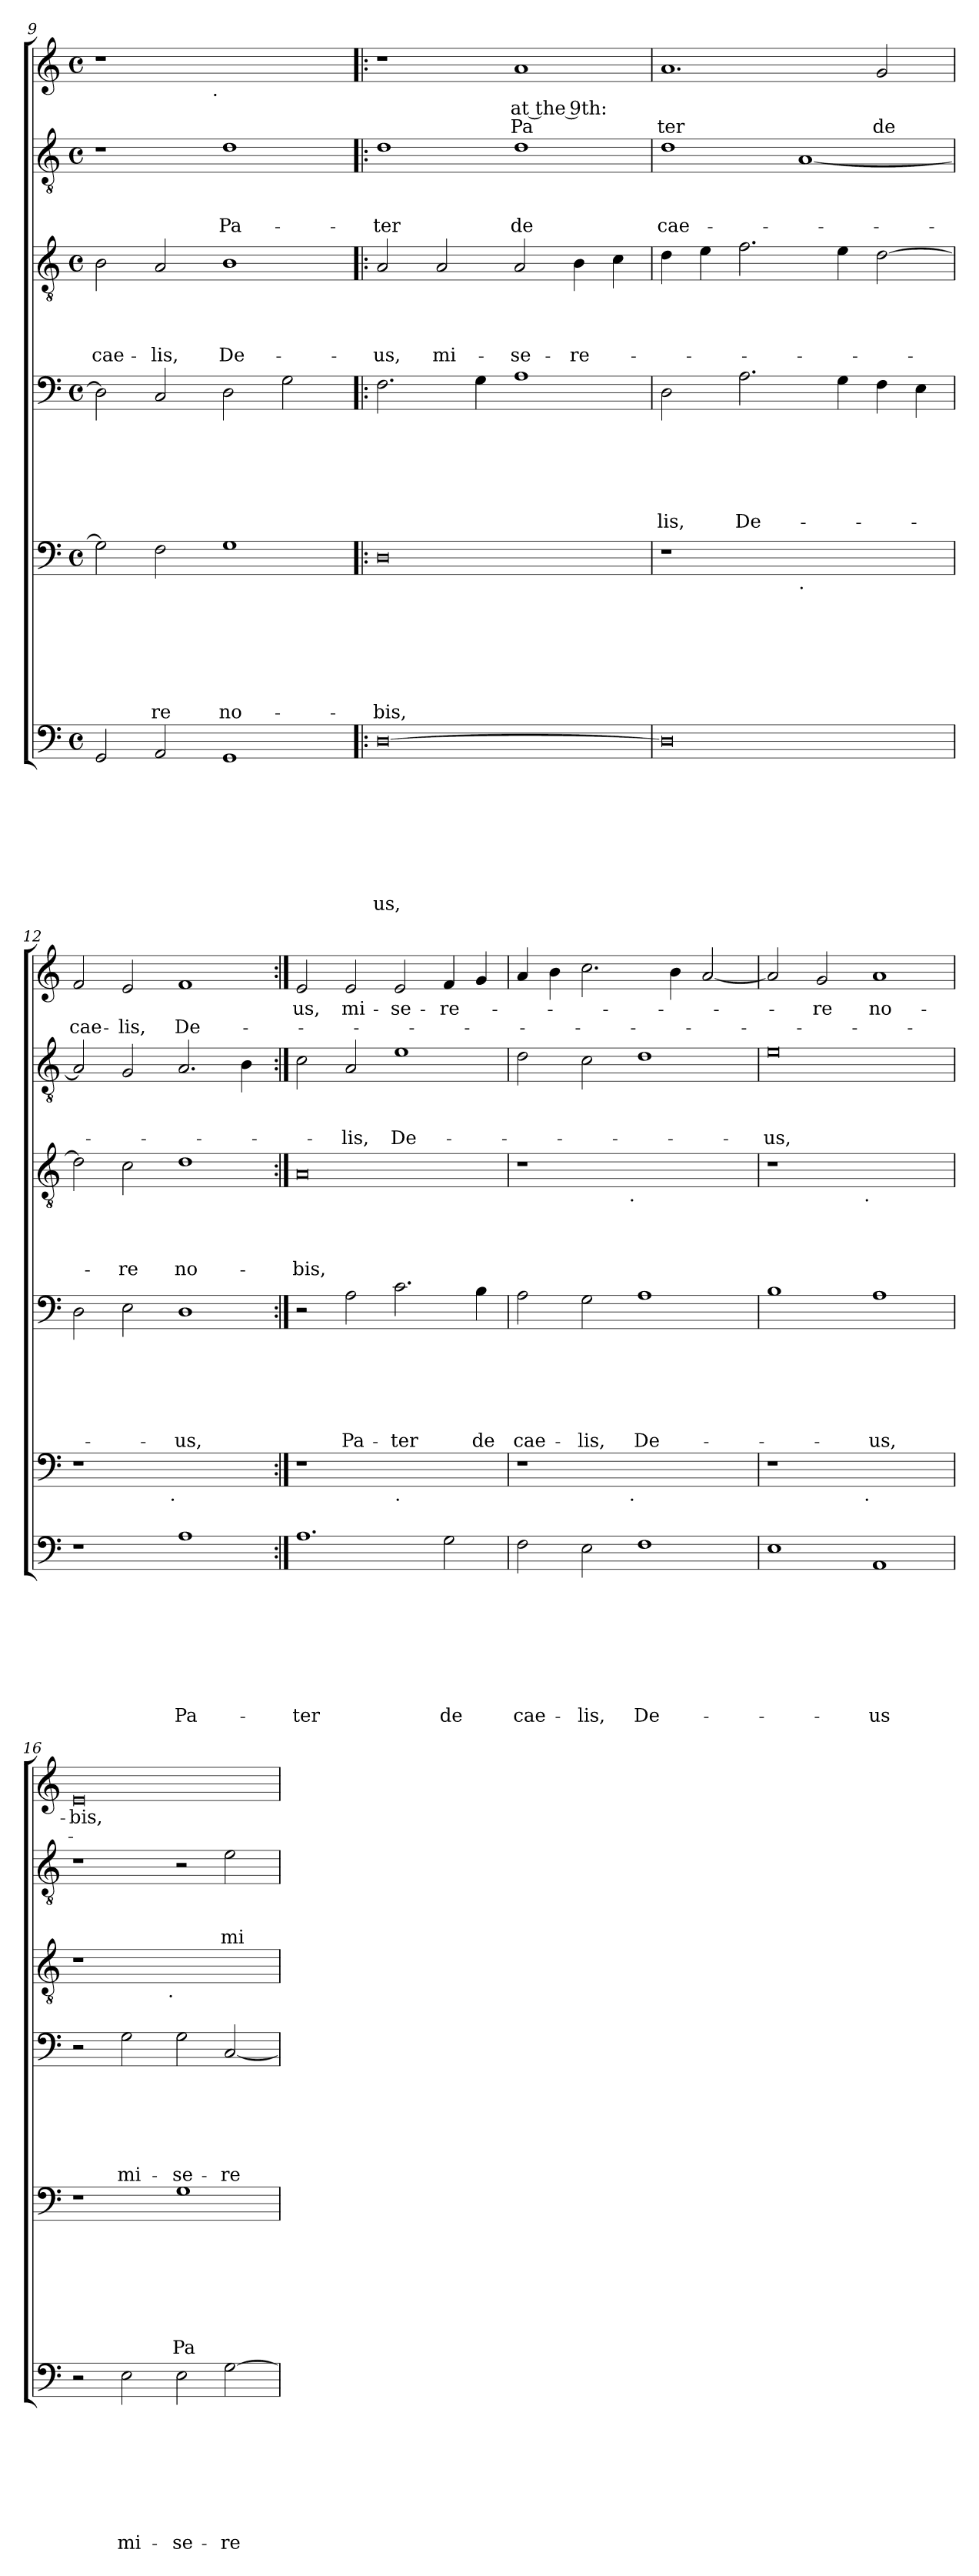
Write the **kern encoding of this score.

**kern	**text	**text	**text	**text	**text	**text	**text	**text	**kern	**text	**text	**text	**text	**text	**text	**text	**kern	**text	**text	**text	**text	**text	**text	**kern	**text	**text	**text	**text	**kern	**text	**text	**text	**kern	**text	**text
*part6	*part6	*part6	*part6	*part6	*part6	*part6	*part6	*part6	*part5	*part5	*part5	*part5	*part5	*part5	*part5	*part5	*part4	*part4	*part4	*part4	*part4	*part4	*part4	*part3	*part3	*part3	*part3	*part3	*part2	*part2	*part2	*part2	*part1	*part1	*part1
*staff6	*staff6	*staff6	*staff6	*staff6	*staff6	*staff6	*staff6	*staff6	*staff5	*staff5	*staff5	*staff5	*staff5	*staff5	*staff5	*staff5	*staff4	*staff4	*staff4	*staff4	*staff4	*staff4	*staff4	*staff3	*staff3	*staff3	*staff3	*staff3	*staff2	*staff2	*staff2	*staff2	*staff1	*staff1	*staff1
*clefF4	*	*	*	*	*	*	*	*	*clefF4	*	*	*	*	*	*	*	*clefF4	*	*	*	*	*	*	*clefGv2	*	*	*	*	*clefGv2	*	*	*	*clefG2	*	*
*k[]	*	*	*	*	*	*	*	*	*k[]	*	*	*	*	*	*	*	*k[]	*	*	*	*	*	*	*k[]	*	*	*	*	*k[]	*	*	*	*k[]	*	*
*C:	*	*	*	*	*	*	*	*	*C:	*	*	*	*	*	*	*	*C:	*	*	*	*	*	*	*C:	*	*	*	*	*C:	*	*	*	*C:	*	*
*M4/4	*	*	*	*	*	*	*	*	*M4/4	*	*	*	*	*	*	*	*M4/4	*	*	*	*	*	*	*M4/4	*	*	*	*	*M4/4	*	*	*	*M4/4	*	*
*met(c)	*	*	*	*	*	*	*	*	*met(c)	*	*	*	*	*	*	*	*met(c)	*	*	*	*	*	*	*met(c)	*	*	*	*	*met(c)	*	*	*	*met(c)	*	*
=9	=9	=9	=9	=9	=9	=9	=9	=9	=9	=9	=9	=9	=9	=9	=9	=9	=9	=9	=9	=9	=9	=9	=9	=9	=9	=9	=9	=9	=9	=9	=9	=9	=9	=9	=9
!	!	!	!	!	!	!	!	!	!	!	!	!	!	!	!	!	!	!	!	!	!	!	!	!	!	!	!	!LO:LY:b	!	!	!	!	!	!	!
*	*	*	*	*	*	*	*	*	*	*	*	*	*	*	*	*	*	*	*	*	*	*	*	*	*	*	*	*	*	*	*	*	*^	*	*
2GG/	.	.	.	.	.	.	.	.	2G\]	.	.	.	.	.	.	.	2D\]	.	.	.	.	.	.	2B\	.	.	.	cae-	1r	.	.	.	1r	2ryy	.	.
!	!	!	!	!	!	!	!	!	!	!	!	!	!	!	!	!LO:LY:b	!	!	!	!	!	!	!	!	!	!	!	!LO:LY:b	!	!	!	!	!	!	!	!
2AA/	.	.	.	.	.	.	.	.	2F\	.	.	.	.	.	.	-re	2C/	.	.	.	.	.	.	2A/	.	.	.	-lis,	.	.	.	.	.	4...ryy	.	.
!	!	!	!	!	!	!	!	!	!	!	!	!	!	!	!	!	!	!	!	!	!	!	!	!	!	!	!	!	!	!	!	!	!	!LO:TX:b:t=.	!	!
.	.	.	.	.	.	.	.	.	.	.	.	.	.	.	.	.	.	.	.	.	.	.	.	.	.	.	.	.	.	.	.	.	.	1ryy	.	.
!	!	!	!	!	!	!	!	!	!	!	!	!	!	!	!	!LO:LY:b	!	!	!	!	!	!	!	!	!	!	!	!LO:LY:b	!	!	!	!LO:LY:b	!	!	!	!
1GG	.	.	.	.	.	.	.	.	1G	.	.	.	.	.	.	no-	2D\	.	.	.	.	.	.	1B	.	.	.	De-	1d	.	.	Pa-	1ryy	.	.	.
.	.	.	.	.	.	.	.	.	.	.	.	.	.	.	.	.	2G\	.	.	.	.	.	.	.	.	.	.	.	.	.	.	.	.	.	.	.
.	.	.	.	.	.	.	.	.	.	.	.	.	.	.	.	.	.	.	.	.	.	.	.	.	.	.	.	.	.	.	.	.	.	32ryy	.	.
=10!|:	=10!|:	=10!|:	=10!|:	=10!|:	=10!|:	=10!|:	=10!|:	=10!|:	=10!|:	=10!|:	=10!|:	=10!|:	=10!|:	=10!|:	=10!|:	=10!|:	=10!|:	=10!|:	=10!|:	=10!|:	=10!|:	=10!|:	=10!|:	=10!|:	=10!|:	=10!|:	=10!|:	=10!|:	=10!|:	=10!|:	=10!|:	=10!|:	=10!|:	=10!|:	=10!|:	=10!|:
!	!	!	!	!	!	!	!	!LO:LY:b	!	!	!	!	!	!	!	!LO:LY:b	!	!	!	!	!	!	!	!	!	!	!	!LO:LY:b	!	!	!	!LO:LY:b	!	!	!	!
*	*	*	*	*	*	*	*	*	*	*	*	*	*	*	*	*	*	*	*	*	*	*	*	*	*	*	*	*	*	*	*	*	*v	*v	*	*
[>0D	.	.	.	.	.	.	.	-us,	0D	.	.	.	.	.	.	-bis,	2.F\	.	.	.	.	.	.	2A/	.	.	.	-us,	1d	.	.	-ter	1r	.	.
!	!	!	!	!	!	!	!	!	!	!	!	!	!	!	!	!	!	!	!	!	!	!	!	!	!	!	!	!LO:LY:b	!	!	!	!	!	!	!
.	.	.	.	.	.	.	.	.	.	.	.	.	.	.	.	.	.	.	.	.	.	.	.	2A/	.	.	.	mi-	.	.	.	.	.	.	.
.	.	.	.	.	.	.	.	.	.	.	.	.	.	.	.	.	4G\	.	.	.	.	.	.	.	.	.	.	.	.	.	.	.	.	.	.
!	!	!	!	!	!	!	!	!	!	!	!	!	!	!	!	!	!	!	!	!	!	!	!	!	!	!	!	!LO:LY:b	!	!	!	!LO:LY:b	!	!LO:LY:b:rj	!LO:LY:b:rj
.	.	.	.	.	.	.	.	.	.	.	.	.	.	.	.	.	1A	.	.	.	.	.	.	2A/	.	.	.	-se-	1d	.	.	de	1a	at the 9th:	Pa
!	!	!	!	!	!	!	!	!	!	!	!	!	!	!	!	!	!	!	!	!	!	!	!	!	!	!	!	!LO:LY:b	!	!	!	!	!	!	!
.	.	.	.	.	.	.	.	.	.	.	.	.	.	.	.	.	.	.	.	.	.	.	.	4B\	.	.	.	-re-	.	.	.	.	.	.	.
.	.	.	.	.	.	.	.	.	.	.	.	.	.	.	.	.	.	.	.	.	.	.	.	4c\	.	.	.	.	.	.	.	.	.	.	.
=11	=11	=11	=11	=11	=11	=11	=11	=11	=11	=11	=11	=11	=11	=11	=11	=11	=11	=11	=11	=11	=11	=11	=11	=11	=11	=11	=11	=11	=11	=11	=11	=11	=11	=11	=11
!	!	!	!	!	!	!	!	!	!	!	!	!	!	!	!	!	!	!	!	!	!	!	!LO:LY:b	!	!	!	!	!	!	!	!	!LO:LY:b	!	!	!LO:LY:b
0D]	.	.	.	.	.	.	.	.	1r	.	.	.	.	.	.	.	2D\	.	.	.	.	.	-lis,	4d\	.	.	.	.	1d	.	.	cae-	1.a	.	ter
.	.	.	.	.	.	.	.	.	.	.	.	.	.	.	.	.	.	.	.	.	.	.	.	4e\	.	.	.	.	.	.	.	.	.	.	.
!	!	!	!	!	!	!	!	!	!	!	!	!	!	!	!	!	!	!	!	!	!	!	!LO:LY:b	!	!	!	!	!	!	!	!	!	!	!	!
.	.	.	.	.	.	.	.	.	.	.	.	.	.	.	.	.	2.A\	.	.	.	.	.	De-	2.f\	.	.	.	.	.	.	.	.	.	.	.
!	!	!	!	!	!	!	!	!	!LO:TX:b:t=.	!	!	!	!	!	!	!	!	!	!	!	!	!	!	!	!	!	!	!	!	!	!	!	!	!	!
.	.	.	.	.	.	.	.	.	1ryy	.	.	.	.	.	.	.	.	.	.	.	.	.	.	.	.	.	.	.	[<1A	.	.	.	.	.	.
.	.	.	.	.	.	.	.	.	.	.	.	.	.	.	.	.	4G\	.	.	.	.	.	.	4e\	.	.	.	.	.	.	.	.	.	.	.
!	!	!	!	!	!	!	!	!	!	!	!	!	!	!	!	!	!	!	!	!	!	!	!	!	!	!	!	!	!	!	!	!	!	!	!LO:LY:b
.	.	.	.	.	.	.	.	.	.	.	.	.	.	.	.	.	4F\	.	.	.	.	.	.	[>2d\	.	.	.	.	.	.	.	.	2g/	.	de
.	.	.	.	.	.	.	.	.	.	.	.	.	.	.	.	.	4E\	.	.	.	.	.	.	.	.	.	.	.	.	.	.	.	.	.	.
=12	=12	=12	=12	=12	=12	=12	=12	=12	=12	=12	=12	=12	=12	=12	=12	=12	=12	=12	=12	=12	=12	=12	=12	=12	=12	=12	=12	=12	=12	=12	=12	=12	=12	=12	=12
!	!	!	!	!	!	!	!	!	!	!	!	!	!	!	!	!	!	!	!	!	!	!	!	!	!	!	!	!	!	!	!	!	!	!	!LO:LY:b
*	*	*	*	*	*	*	*	*	*^	*	*	*	*	*	*	*	*	*	*	*	*	*	*	*	*	*	*	*	*	*	*	*	*	*	*
1r	.	.	.	.	.	.	.	.	1r	2ryy	.	.	.	.	.	.	.	2D\	.	.	.	.	.	.	2d\]	.	.	.	.	2A/]	.	.	.	2f/	.	cae-
!	!	!	!	!	!	!	!	!	!	!	!	!	!	!	!	!	!	!	!	!	!	!	!	!	!	!	!	!	!LO:LY:b	!	!	!	!	!	!	!LO:LY:b
.	.	.	.	.	.	.	.	.	.	4...ryy	.	.	.	.	.	.	.	2E\	.	.	.	.	.	.	2c\	.	.	.	-re	2G/	.	.	.	2e/	.	-lis,
!	!	!	!	!	!	!	!	!	!	!LO:TX:b:t=.	!	!	!	!	!	!	!	!	!	!	!	!	!	!	!	!	!	!	!	!	!	!	!	!	!	!
.	.	.	.	.	.	.	.	.	.	1ryy	.	.	.	.	.	.	.	.	.	.	.	.	.	.	.	.	.	.	.	.	.	.	.	.	.	.
!	!	!	!	!	!	!	!	!LO:LY:b	!	!	!	!	!	!	!	!	!	!	!	!	!	!	!	!LO:LY:b	!	!	!	!	!LO:LY:b	!	!	!	!	!	!	!LO:LY:b
1A	.	.	.	.	.	.	.	Pa-	1ryy	.	.	.	.	.	.	.	.	1D	.	.	.	.	.	-us,	1d	.	.	.	no-	2.A/	.	.	.	1f	.	De-
.	.	.	.	.	.	.	.	.	.	.	.	.	.	.	.	.	.	.	.	.	.	.	.	.	.	.	.	.	.	4B\	.	.	.	.	.	.
.	.	.	.	.	.	.	.	.	.	32ryy	.	.	.	.	.	.	.	.	.	.	.	.	.	.	.	.	.	.	.	.	.	.	.	.	.	.
!!LO:PB:g=z
=13:|!	=13:|!	=13:|!	=13:|!	=13:|!	=13:|!	=13:|!	=13:|!	=13:|!	=13:|!	=13:|!	=13:|!	=13:|!	=13:|!	=13:|!	=13:|!	=13:|!	=13:|!	=13:|!	=13:|!	=13:|!	=13:|!	=13:|!	=13:|!	=13:|!	=13:|!	=13:|!	=13:|!	=13:|!	=13:|!	=13:|!	=13:|!	=13:|!	=13:|!	=13:|!	=13:|!	=13:|!
!	!	!	!	!	!	!	!	!LO:LY:b	!	!	!	!	!	!	!	!	!	!	!	!	!	!	!	!	!	!	!	!	!LO:LY:b	!	!	!	!	!	!LO:LY:b	!
*	*	*	*	*	*	*	*	*	*v	*v	*	*	*	*	*	*	*	*	*	*	*	*	*	*	*	*	*	*	*	*	*	*	*	*	*	*
1.A	.	.	.	.	.	.	.	-ter	1r	.	.	.	.	.	.	.	2r	.	.	.	.	.	.	0A	.	.	.	-bis,	2c\	.	.	.	2e/	us,	.
!	!	!	!	!	!	!	!	!	!	!	!	!	!	!	!	!	!	!	!	!	!	!	!LO:LY:b	!	!	!	!	!	!	!	!	!LO:LY:b	!	!LO:LY:b	!
.	.	.	.	.	.	.	.	.	.	.	.	.	.	.	.	.	2A\	.	.	.	.	.	Pa-	.	.	.	.	.	2A/	.	.	-lis,	2e/	mi-	.
!	!	!	!	!	!	!	!	!	!LO:TX:b:t=.	!	!	!	!	!	!	!	!	!	!	!	!	!	!	!	!	!	!	!	!	!	!	!	!	!	!
!	!	!	!	!	!	!	!	!	!	!	!	!	!	!	!	!	!	!	!	!	!	!	!LO:LY:b:rj	!	!	!	!	!	!	!	!	!LO:LY:b	!	!LO:LY:b:rj	!
.	.	.	.	.	.	.	.	.	1ryy	.	.	.	.	.	.	.	2.c\	.	.	.	.	.	-ter	.	.	.	.	.	1e	.	.	De-	2e/	-se-	.
!	!	!	!	!	!	!	!	!LO:LY:b	!	!	!	!	!	!	!	!	!	!	!	!	!	!	!	!	!	!	!	!	!	!	!	!	!	!LO:LY:b	!
2G\	.	.	.	.	.	.	.	de	.	.	.	.	.	.	.	.	.	.	.	.	.	.	.	.	.	.	.	.	.	.	.	.	4f/	-re-	.
!	!	!	!	!	!	!	!	!	!	!	!	!	!	!	!	!	!	!	!	!	!	!	!LO:LY:b	!	!	!	!	!	!	!	!	!	!	!	!
.	.	.	.	.	.	.	.	.	.	.	.	.	.	.	.	.	4B\	.	.	.	.	.	de	.	.	.	.	.	.	.	.	.	4g/	.	.
=14	=14	=14	=14	=14	=14	=14	=14	=14	=14	=14	=14	=14	=14	=14	=14	=14	=14	=14	=14	=14	=14	=14	=14	=14	=14	=14	=14	=14	=14	=14	=14	=14	=14	=14	=14
!	!	!	!	!	!	!	!	!LO:LY:b	!	!	!	!	!	!	!	!	!	!	!	!	!	!	!LO:LY:b	!	!	!	!	!	!	!	!	!	!	!	!
*	*	*	*	*	*	*	*	*	*^	*	*	*	*	*	*	*	*	*	*	*	*	*	*	*^	*	*	*	*	*	*	*	*	*	*	*
2F\	.	.	.	.	.	.	.	cae-	1r	2ryy	.	.	.	.	.	.	.	2A\	.	.	.	.	.	cae-	1r	2ryy	.	.	.	.	2d\	.	.	.	4a/	.	.
.	.	.	.	.	.	.	.	.	.	.	.	.	.	.	.	.	.	.	.	.	.	.	.	.	.	.	.	.	.	.	.	.	.	.	4b\	.	.
!	!	!	!	!	!	!	!	!LO:LY:b	!	!	!	!	!	!	!	!	!	!	!	!	!	!	!	!LO:LY:b	!	!	!	!	!	!	!	!	!	!	!	!	!
2E\	.	.	.	.	.	.	.	-lis,	.	4...ryy	.	.	.	.	.	.	.	2G\	.	.	.	.	.	-lis,	.	4...ryy	.	.	.	.	2c\	.	.	.	2.cc\	.	.
!	!	!	!	!	!	!	!	!	!	!	!	!	!	!	!	!	!	!	!	!	!	!	!	!	!	!LO:TX:b:t=.	!	!	!	!	!	!	!	!	!	!	!
!	!	!	!	!	!	!	!	!	!	!LO:TX:b:t=.	!	!	!	!	!	!	!	!	!	!	!	!	!	!	!	!	!	!	!	!	!	!	!	!	!	!	!
.	.	.	.	.	.	.	.	.	.	1ryy	.	.	.	.	.	.	.	.	.	.	.	.	.	.	.	1ryy	.	.	.	.	.	.	.	.	.	.	.
!	!	!	!	!	!	!	!	!LO:LY:b	!	!	!	!	!	!	!	!	!	!	!	!	!	!	!	!LO:LY:b	!	!	!	!	!	!	!	!	!	!	!	!	!
1F	.	.	.	.	.	.	.	De-	1ryy	.	.	.	.	.	.	.	.	1A	.	.	.	.	.	De-	1ryy	.	.	.	.	.	1d	.	.	.	.	.	.
.	.	.	.	.	.	.	.	.	.	.	.	.	.	.	.	.	.	.	.	.	.	.	.	.	.	.	.	.	.	.	.	.	.	.	4b\	.	.
.	.	.	.	.	.	.	.	.	.	.	.	.	.	.	.	.	.	.	.	.	.	.	.	.	.	.	.	.	.	.	.	.	.	.	[<2a/	.	.
.	.	.	.	.	.	.	.	.	.	32ryy	.	.	.	.	.	.	.	.	.	.	.	.	.	.	.	32ryy	.	.	.	.	.	.	.	.	.	.	.
=15	=15	=15	=15	=15	=15	=15	=15	=15	=15	=15	=15	=15	=15	=15	=15	=15	=15	=15	=15	=15	=15	=15	=15	=15	=15	=15	=15	=15	=15	=15	=15	=15	=15	=15	=15	=15	=15
!	!	!	!	!	!	!	!	!	!	!	!	!	!	!	!	!	!	!	!	!	!	!	!	!	!	!	!	!	!	!	!	!	!	!LO:LY:b	!	!	!
1E	.	.	.	.	.	.	.	.	1r	2ryy	.	.	.	.	.	.	.	1B	.	.	.	.	.	.	1r	2ryy	.	.	.	.	0e	.	.	-us,	2a/]	.	.
!	!	!	!	!	!	!	!	!	!	!	!	!	!	!	!	!	!	!	!	!	!	!	!	!	!	!	!	!	!	!	!	!	!	!	!	!LO:LY:b	!
.	.	.	.	.	.	.	.	.	.	4...ryy	.	.	.	.	.	.	.	.	.	.	.	.	.	.	.	4...ryy	.	.	.	.	.	.	.	.	2g/	-re	.
!	!	!	!	!	!	!	!	!	!	!	!	!	!	!	!	!	!	!	!	!	!	!	!	!	!	!LO:TX:b:t=.	!	!	!	!	!	!	!	!	!	!	!
!	!	!	!	!	!	!	!	!	!	!LO:TX:b:t=.	!	!	!	!	!	!	!	!	!	!	!	!	!	!	!	!	!	!	!	!	!	!	!	!	!	!	!
.	.	.	.	.	.	.	.	.	.	1ryy	.	.	.	.	.	.	.	.	.	.	.	.	.	.	.	1ryy	.	.	.	.	.	.	.	.	.	.	.
!	!	!	!	!	!	!	!	!LO:LY:b	!	!	!	!	!	!	!	!	!	!	!	!	!	!	!	!LO:LY:b	!	!	!	!	!	!	!	!	!	!	!	!LO:LY:b	!
1AA	.	.	.	.	.	.	.	-us	1ryy	.	.	.	.	.	.	.	.	1A	.	.	.	.	.	-us,	1ryy	.	.	.	.	.	.	.	.	.	1a	no-	.
.	.	.	.	.	.	.	.	.	.	32ryy	.	.	.	.	.	.	.	.	.	.	.	.	.	.	.	32ryy	.	.	.	.	.	.	.	.	.	.	.
=16	=16	=16	=16	=16	=16	=16	=16	=16	=16	=16	=16	=16	=16	=16	=16	=16	=16	=16	=16	=16	=16	=16	=16	=16	=16	=16	=16	=16	=16	=16	=16	=16	=16	=16	=16	=16	=16
!	!	!	!	!	!	!	!	!	!	!	!	!	!	!	!	!	!	!	!	!	!	!	!	!	!	!	!	!	!	!	!	!	!	!	!	!LO:LY:b	!
*	*	*	*	*	*	*	*	*	*v	*v	*	*	*	*	*	*	*	*	*	*	*	*	*	*	*	*	*	*	*	*	*	*	*	*	*	*	*
2r	.	.	.	.	.	.	.	.	1r	.	.	.	.	.	.	.	2r	.	.	.	.	.	.	1r	2ryy	.	.	.	.	1r	.	.	.	0e	-bis,	.
!	!	!	!	!	!	!	!	!LO:LY:b	!	!	!	!	!	!	!	!	!	!	!	!	!	!	!LO:LY:b	!	!	!	!	!	!	!	!	!	!	!	!	!
2E\	.	.	.	.	.	.	.	mi-	.	.	.	.	.	.	.	.	2G\	.	.	.	.	.	mi-	.	4...ryy	.	.	.	.	.	.	.	.	.	.	.
!	!	!	!	!	!	!	!	!	!	!	!	!	!	!	!	!	!	!	!	!	!	!	!	!	!LO:TX:b:t=.	!	!	!	!	!	!	!	!	!	!	!
.	.	.	.	.	.	.	.	.	.	.	.	.	.	.	.	.	.	.	.	.	.	.	.	.	1ryy	.	.	.	.	.	.	.	.	.	.	.
!	!	!	!	!	!	!	!	!LO:LY:b:rj	!	!	!	!	!	!	!	!LO:LY:b	!	!	!	!	!	!	!LO:LY:b:rj	!	!	!	!	!	!	!	!	!	!	!	!	!
2E\	.	.	.	.	.	.	.	-se-	1G	.	.	.	.	.	.	Pa-	2G\	.	.	.	.	.	-se-	1ryy	.	.	.	.	.	2r	.	.	.	.	.	.
!	!	!	!	!	!	!	!	!LO:LY:b	!	!	!	!	!	!	!	!	!	!	!	!	!	!	!LO:LY:b	!	!	!	!	!	!	!	!	!	!LO:LY:b	!	!	!
[>2G\	.	.	.	.	.	.	.	-re-	.	.	.	.	.	.	.	.	[<2C/	.	.	.	.	.	-re-	.	.	.	.	.	.	2e\	.	.	mi-	.	.	.
.	.	.	.	.	.	.	.	.	.	.	.	.	.	.	.	.	.	.	.	.	.	.	.	.	32ryy	.	.	.	.	.	.	.	.	.	.	.
*	*	*	*	*	*	*	*	*	*	*	*	*	*	*	*	*	*	*	*	*	*	*	*	*v	*v	*	*	*	*	*	*	*	*	*	*	*
=	=	=	=	=	=	=	=	=	=	=	=	=	=	=	=	=	=	=	=	=	=	=	=	=	=	=	=	=	=	=	=	=	=	=	=
*-	*-	*-	*-	*-	*-	*-	*-	*-	*-	*-	*-	*-	*-	*-	*-	*-	*-	*-	*-	*-	*-	*-	*-	*-	*-	*-	*-	*-	*-	*-	*-	*-	*-	*-	*-
